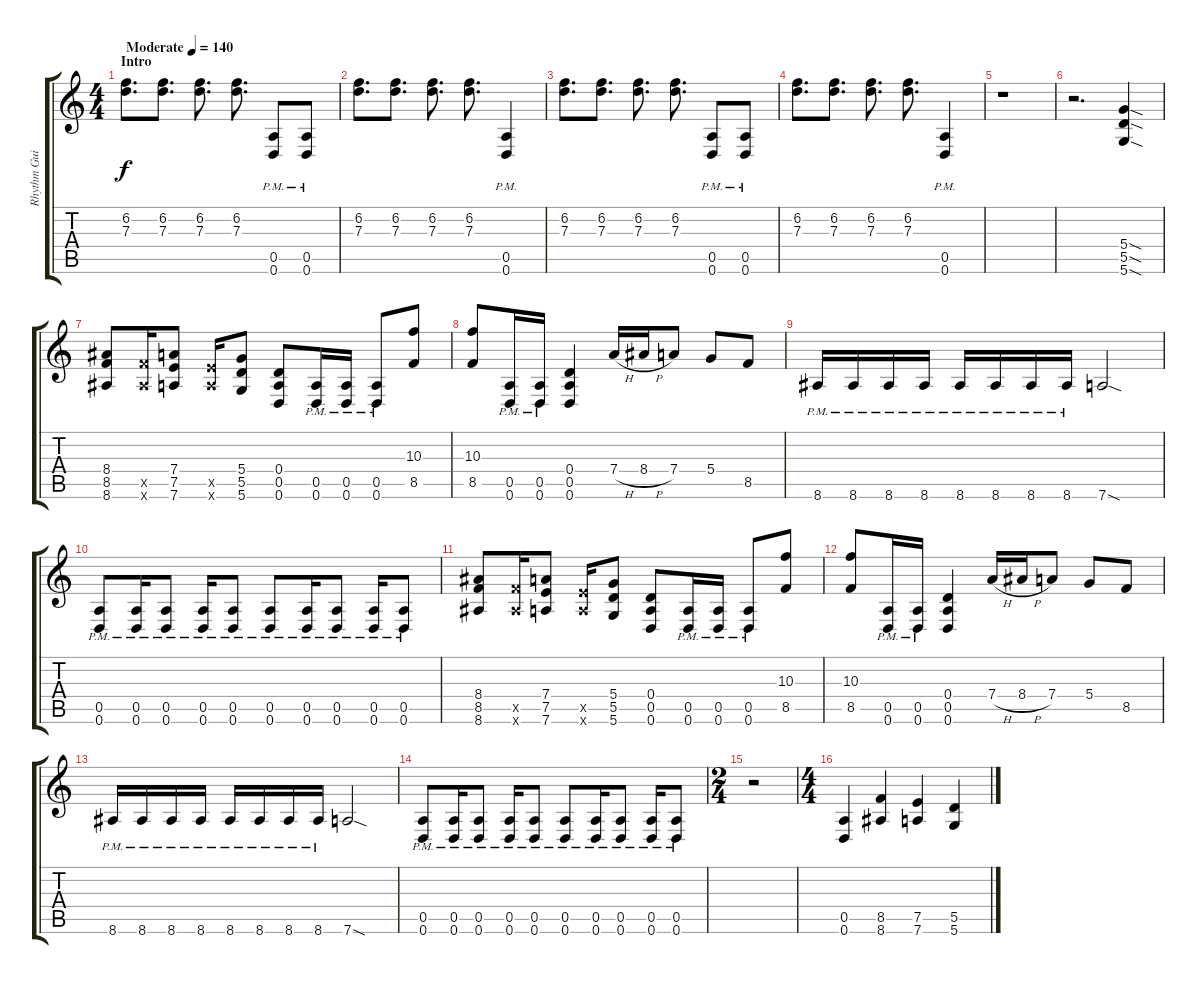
\track ("Rhythm Guitar" "Rhythm Gui") {instrument distortionguitar}
\staff {score tabs}
\tuning (E4 B3 G3 D3 A2 D2) {hide}
\ts (4 4)
\section ("" "Intro")
\tempo (140 "Moderate")
\clef g2
\ks c
(6.2 7.3).8{d dy f instrument distortionguitar} (6.2 7.3).8{d} (6.2 7.3).8{d} (6.2 7.3).8{d} (0.5{pm} 0.6{pm}).8 (0.5{pm} 0.6{pm}).8 |
(6.2 7.3).8{d} (6.2 7.3).8{d} (6.2 7.3).8{d} (6.2 7.3).8{d} (0.5{pm} 0.6{pm}).4 |
(6.2 7.3).8{d} (6.2 7.3).8{d} (6.2 7.3).8{d} (6.2 7.3).8{d} (0.5{pm} 0.6{pm}).8 (0.5{pm} 0.6{pm}).8 |
(6.2 7.3).8{d} (6.2 7.3).8{d} (6.2 7.3).8{d} (6.2 7.3).8{d} (0.5{pm} 0.6{pm}).4 |
r.1 |
r.2{d} (5.4{sod} 5.5{sod} 5.6{sod}).4 |
(8.4 8.5 8.6).8 (8.5{x} 8.6{x}).16 (7.4 7.5 7.6).8 (7.5{x} 7.6{x}).16 (5.4 5.5 5.6).8 (0.4 0.5 0.6).8 (0.5{pm} 0.6{pm}).16 (0.5{pm} 0.6{pm}).16 (0.5{pm} 0.6{pm}).8 (10.3 8.5).8 |
(10.3 8.5).8 (0.5{pm} 0.6{pm}).16 (0.5{pm} 0.6{pm}).16 (0.4 0.5 0.6).4 7.4{h}.16 8.4{h}.16 7.4.8 5.4.8 8.5.8 |
8.6{pm}.16 8.6{pm}.16 8.6{pm}.16 8.6{pm}.16 8.6{pm}.16 8.6{pm}.16 8.6{pm}.16 8.6{pm}.16 7.6{sod}.2 |
(0.5{pm} 0.6{pm}).8 (0.5{pm} 0.6{pm}).16 (0.5{pm} 0.6{pm}).8 (0.5{pm} 0.6{pm}).16 (0.5{pm} 0.6{pm}).8 (0.5{pm} 0.6{pm}).8 (0.5{pm} 0.6{pm}).16 (0.5{pm} 0.6{pm}).8 (0.5{pm} 0.6{pm}).16 (0.5{pm} 0.6{pm}).8 |
(8.4 8.5 8.6).8 (8.5{x} 8.6{x}).16 (7.4 7.5 7.6).8 (7.5{x} 7.6{x}).16 (5.4 5.5 5.6).8 (0.4 0.5 0.6).8 (0.5{pm} 0.6{pm}).16 (0.5{pm} 0.6{pm}).16 (0.5{pm} 0.6{pm}).8 (10.3 8.5).8 |
(10.3 8.5).8 (0.5{pm} 0.6{pm}).16 (0.5{pm} 0.6{pm}).16 (0.4 0.5 0.6).4 7.4{h}.16 8.4{h}.16 7.4.8 5.4.8 8.5.8 |
8.6{pm}.16 8.6{pm}.16 8.6{pm}.16 8.6{pm}.16 8.6{pm}.16 8.6{pm}.16 8.6{pm}.16 8.6{pm}.16 7.6{sod}.2 |
(0.5{pm} 0.6{pm}).8 (0.5{pm} 0.6{pm}).16 (0.5{pm} 0.6{pm}).8 (0.5{pm} 0.6{pm}).16 (0.5{pm} 0.6{pm}).8 (0.5{pm} 0.6{pm}).8 (0.5{pm} 0.6{pm}).16 (0.5{pm} 0.6{pm}).8 (0.5{pm} 0.6{pm}).16 (0.5{pm} 0.6{pm}).8 |
\ts (2 4)
r.2 |
\ts (4 4)
(0.5 0.6).4 (8.5 8.6).4 (7.5 7.6).4 (5.5 5.6).4
